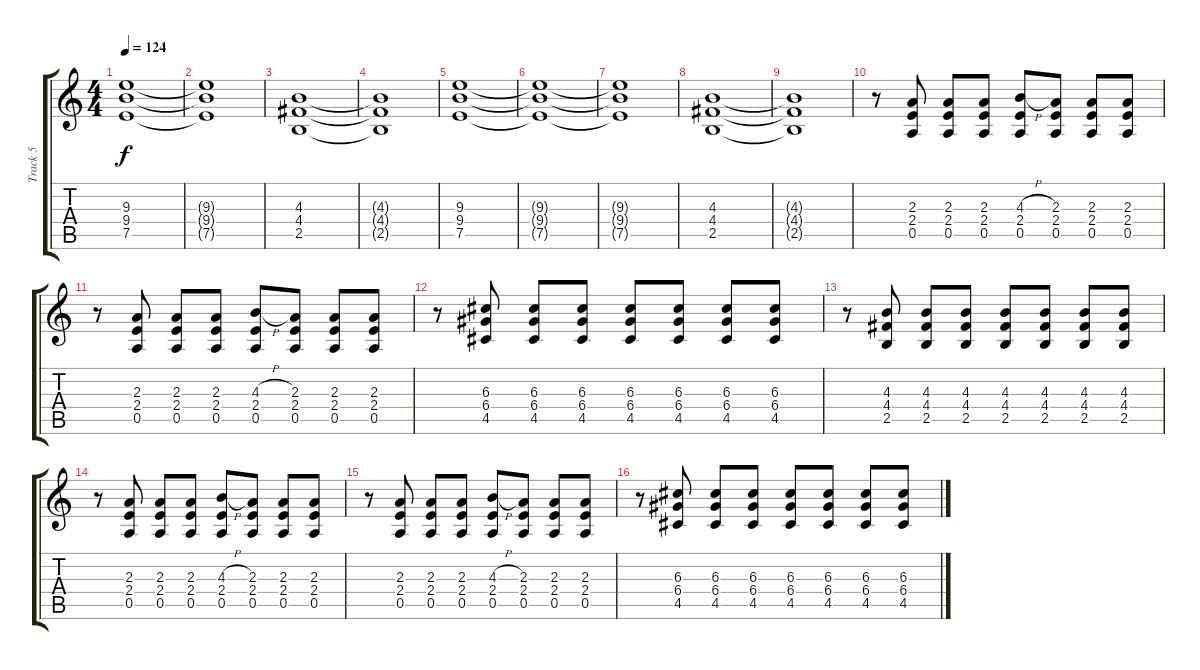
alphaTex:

\track ("Track 5" "Track 5") {instrument electricguitarjazz}
\staff {score tabs}
\tuning (E4 B3 G3 D3 A2 E2) {hide}
\ts (4 4)
\tempo 124
\clef g2
\ks c
(9.3{t} 9.4{t} 7.5{t}).1{dy f} |
(9.3{t} 9.4{t} 7.5{t}).1 |
(4.3 4.4 2.5).1 |
(4.3{t} 4.4{t} 2.5{t}).1 |
(9.3 9.4 7.5).1 |
(9.3{t} 9.4{t} 7.5{t}).1 |
(9.3{t} 9.4{t} 7.5{t}).1 |
(4.3 4.4 2.5).1 |
(4.3{t} 4.4{t} 2.5{t}).1 |
r.8{volume 15 instrument overdrivenguitar} (2.3 2.4 0.5).8 (2.3 2.4 0.5).8 (2.3 2.4 0.5).8 (4.3{h} 2.4 0.5).8 (2.3 2.4 0.5).8 (2.3 2.4 0.5).8 (2.3 2.4 0.5).8 |
r.8 (2.3 2.4 0.5).8 (2.3 2.4 0.5).8 (2.3 2.4 0.5).8 (4.3{h} 2.4 0.5).8 (2.3 2.4 0.5).8 (2.3 2.4 0.5).8 (2.3 2.4 0.5).8 |
r.8 (6.3 6.4 4.5).8 (6.3 6.4 4.5).8 (6.3 6.4 4.5).8 (6.3 6.4 4.5).8 (6.3 6.4 4.5).8 (6.3 6.4 4.5).8 (6.3 6.4 4.5).8 |
r.8 (4.3 4.4 2.5).8 (4.3 4.4 2.5).8 (4.3 4.4 2.5).8 (4.3 4.4 2.5).8 (4.3 4.4 2.5).8 (4.3 4.4 2.5).8 (4.3 4.4 2.5).8 |
r.8 (2.3 2.4 0.5).8 (2.3 2.4 0.5).8 (2.3 2.4 0.5).8 (4.3{h} 2.4 0.5).8 (2.3 2.4 0.5).8 (2.3 2.4 0.5).8 (2.3 2.4 0.5).8 |
r.8 (2.3 2.4 0.5).8 (2.3 2.4 0.5).8 (2.3 2.4 0.5).8 (4.3{h} 2.4 0.5).8 (2.3 2.4 0.5).8 (2.3 2.4 0.5).8 (2.3 2.4 0.5).8 |
r.8 (6.3 6.4 4.5).8 (6.3 6.4 4.5).8 (6.3 6.4 4.5).8 (6.3 6.4 4.5).8 (6.3 6.4 4.5).8 (6.3 6.4 4.5).8 (6.3 6.4 4.5).8
